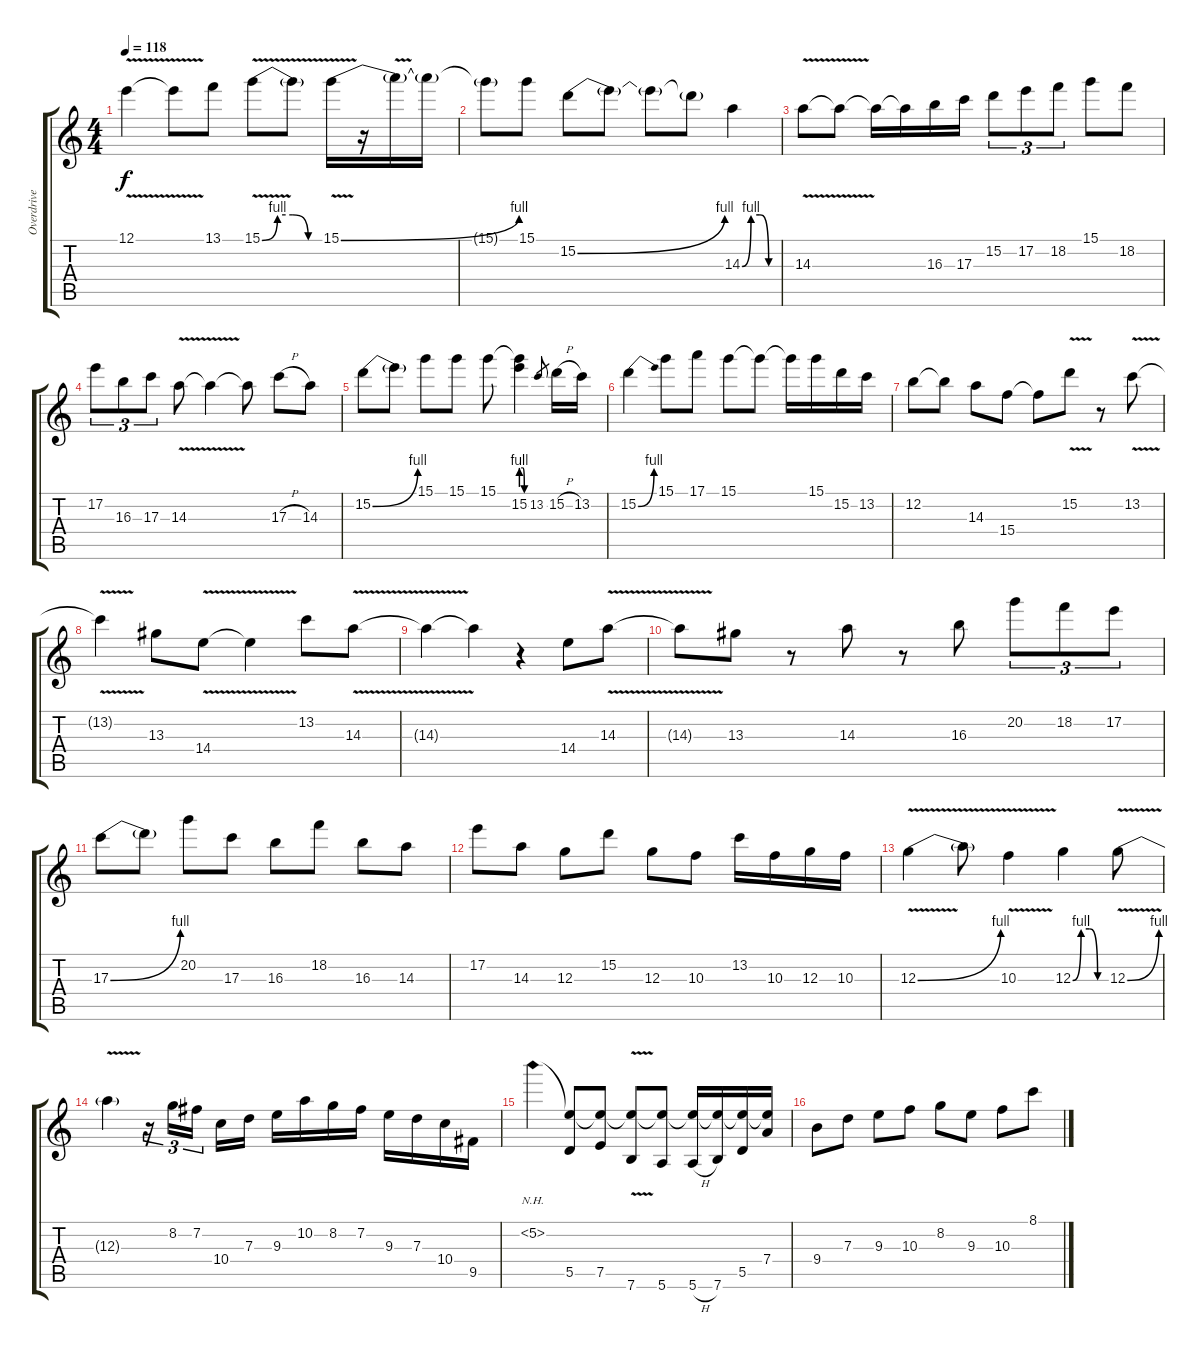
\track ("Overdrive - Solo" "Overdrive ") {instrument overdrivenguitar}
\staff {score tabs}
\tuning (E4 B3 G3 D3 A2 E2) {hide}
\ts (4 4)
\tempo 118
\clef g2
\ks c
12.1{v}.4{dy f} 12.1{t}.8 13.1.8 15.1{be (custom 0 0 15 4 30 4 45 0 60 0) v}.8 15.1{t}.8 15.1{be (bend 0 0 60 4) v}.16 r.16 15.1{t}.16 15.1{t}.16 |
15.1{t}.8 15.1.8 15.2{be (bend 0 0 60 4)}.8 15.2{t}.8 15.2{t}.8 15.2{t}.8 14.3{be (custom 0 0 15 4 30 4 45 0 60 0)}.4 |
14.3{v}.8 14.3{t}.8 14.3{t}.16 14.3{t}.16 16.3.16 17.3.16 15.2.8{tu (3 2)} 17.2.8{tu (3 2)} 18.2.8{tu (3 2)} 15.1.8 18.2.8 |
17.2.8{tu (3 2)} 16.3.8{tu (3 2)} 17.3.8{tu (3 2)} 14.3{v}.8 14.3{t}.4 14.3{t}.8 17.3{h}.8 14.3.8 |
15.2{be (bend 0 0 60 4)}.8 15.2{t}.8 15.1.8 15.1.8 15.1.8 (15.1{t} 15.2{be (custom 0 4 20 4 40 0 60 0)}).4 13.2.8{gr} 15.2{h}.16 13.2.16 |
15.2{be (bend 0 0 60 4)}.4 15.1.8 17.1.8 15.1.8 15.1{t}.8 15.1{t}.16 15.1.16 15.2.16 13.2.16 |
12.2.8 12.2{t}.8 14.3.8 15.4.8 15.4{t}.8 15.2{v}.8 r.8 13.2{v}.8 |
13.2{t}.4 13.3.8 14.4{v}.8 14.4{t}.4 13.2.8 14.3{v}.8 |
14.3{t}.4 14.3{t}.4 r.4 14.4.8 14.3{v}.8 |
14.3{t}.8 13.3.8 r.8 14.3.8 r.8 16.3.8 20.2.8{tu (3 2)} 18.2.8{tu (3 2)} 17.2.8{tu (3 2)} |
17.3{be (bend 0 0 60 4)}.8 17.3{t}.8 20.2.8 17.3.8 16.3.8 18.2.8 16.3.8 14.3.8 |
17.2.8 14.3.8 12.3.8 15.2.8 12.3.8 10.3.8 13.2.16 10.3.16 12.3.16 10.3.16 |
12.3{be (bend 0 0 60 4) v}.4 12.3{t}.8 10.3{v}.4 12.3{be (custom 0 0 15 4 30 4 45 0 60 0)}.4 12.3{be (bend 0 0 60 4) v}.8 |
12.3{t}.4 r.16{tu (3 2)} 8.2.16{tu (3 2)} 7.2.16{tu (3 2)} 10.4.16 7.3.16 9.3.16 10.2.16 8.2.16 7.2.16 9.3.16 7.3.16 10.4.16 9.5.16 |
5.2{nh}.4 (5.2{t} 5.5).8 (5.2{t} 7.5).8 (5.2{t} 7.6{v}).8 (5.2{t} 5.6).8 (5.2{t} 5.6{h}).16 (5.2{t} 7.6).16 (5.2{t} 5.5).16 (5.2{t} 7.4).16 |
9.4.8 7.3.8 9.3.8 10.3.8 8.2.8 9.3.8 10.3.8 8.1.8
